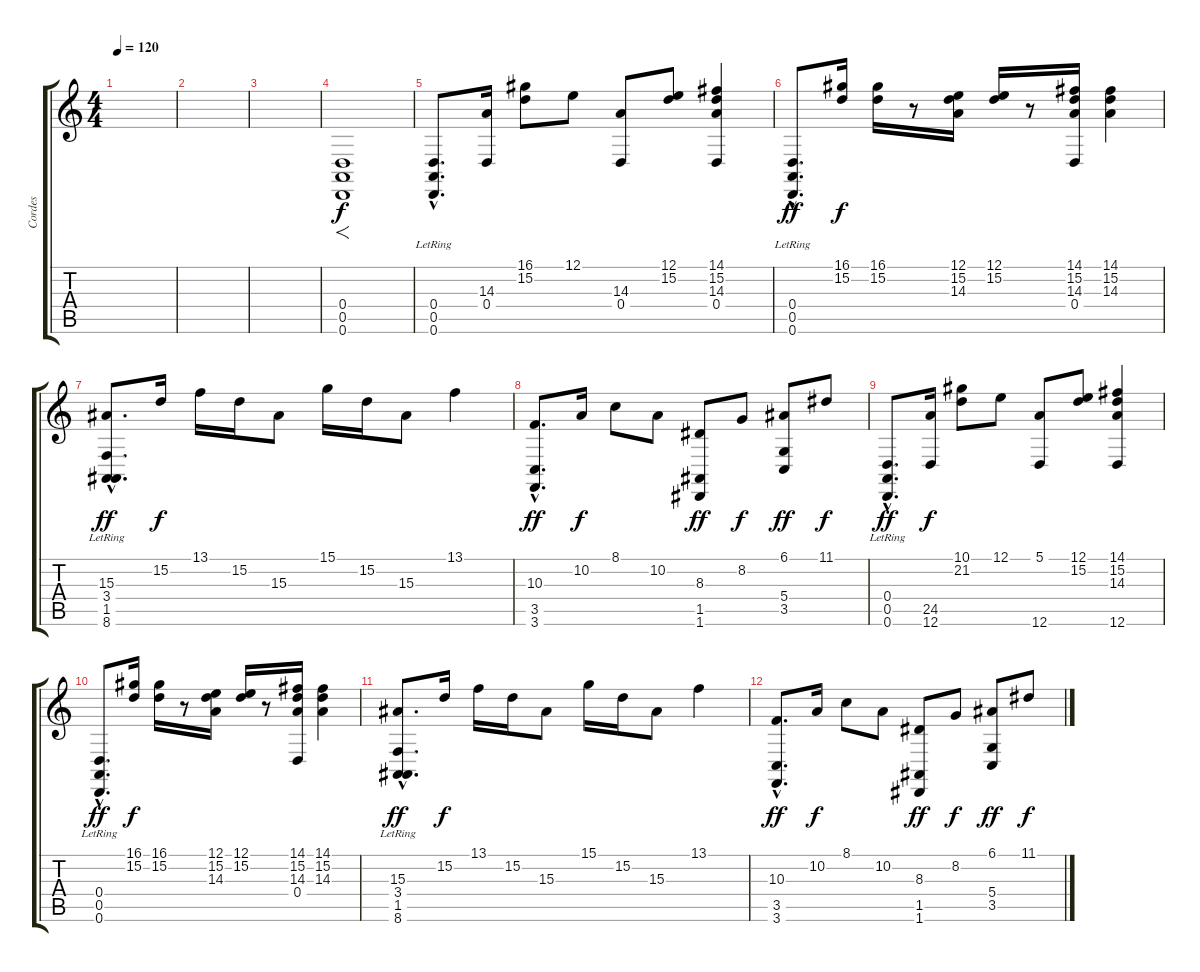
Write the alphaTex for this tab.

\track ("Cordes" "Cordes") {instrument stringensemble1}
\staff {score tabs}
\tuning (E4 B3 G3 D3 A2 D2) {hide}
\ts (4 4)
\tempo 120
\clef g2
\ks c
|
|
|
(0.4 0.5 0.6).1{f} |
(0.4{hac} 0.5{hac lr} 0.6{hac lr}).8{d} (14.3 0.4).16{dy f} (16.1 15.2).8 12.1.8 (14.3 0.4).8 (12.1 15.2).8 (14.1 15.2 14.3 0.4).4 |
(0.4{hac} 0.5{hac lr} 0.6{hac lr}).8{d dy ff} (16.1 15.2).16{dy f} (16.1 15.2).16 r.8 (12.1 15.2 14.3).16 (12.1 15.2).16 r.8 (14.1 15.2 14.3 0.4).16 (14.1 15.2 14.3).4 |
(15.3{hac} 3.4{hac lr} 1.5{hac lr} 8.6{hac lr}).8{d dy ff} 15.2.16{dy f} 13.1.16 15.2.16 15.3.8 15.1.16 15.2.16 15.3.8 13.1.4 |
(10.3{hac} 3.5{hac} 3.6{hac}).8{d dy ff} 10.2.16{dy f} 8.1.8 10.2.8 (8.3 1.5 1.6).8{dy ff} 8.2.8{dy f} (6.1 5.4 3.5).8{dy ff} 11.1.8{dy f} |
(0.4{hac} 0.5{hac lr} 0.6{hac lr}).8{d dy ff} (24.5 12.6).16{dy f} (10.1 21.2).8 12.1.8 (5.1 12.6).8 (12.1 15.2).8 (14.1 15.2 14.3 12.6).4 |
(0.4{hac} 0.5{hac lr} 0.6{hac lr}).8{d dy ff} (16.1 15.2).16{dy f} (16.1 15.2).16 r.8 (12.1 15.2 14.3).16 (12.1 15.2).16 r.8 (14.1 15.2 14.3 0.4).16 (14.1 15.2 14.3).4 |
(15.3{hac} 3.4{hac lr} 1.5{hac lr} 8.6{hac lr}).8{d dy ff} 15.2.16{dy f} 13.1.16 15.2.16 15.3.8 15.1.16 15.2.16 15.3.8 13.1.4 |
(10.3{hac} 3.5{hac} 3.6{hac}).8{d dy ff} 10.2.16{dy f} 8.1.8 10.2.8 (8.3 1.5 1.6).8{dy ff} 8.2.8{dy f} (6.1 5.4 3.5).8{dy ff} 11.1.8{dy f}
